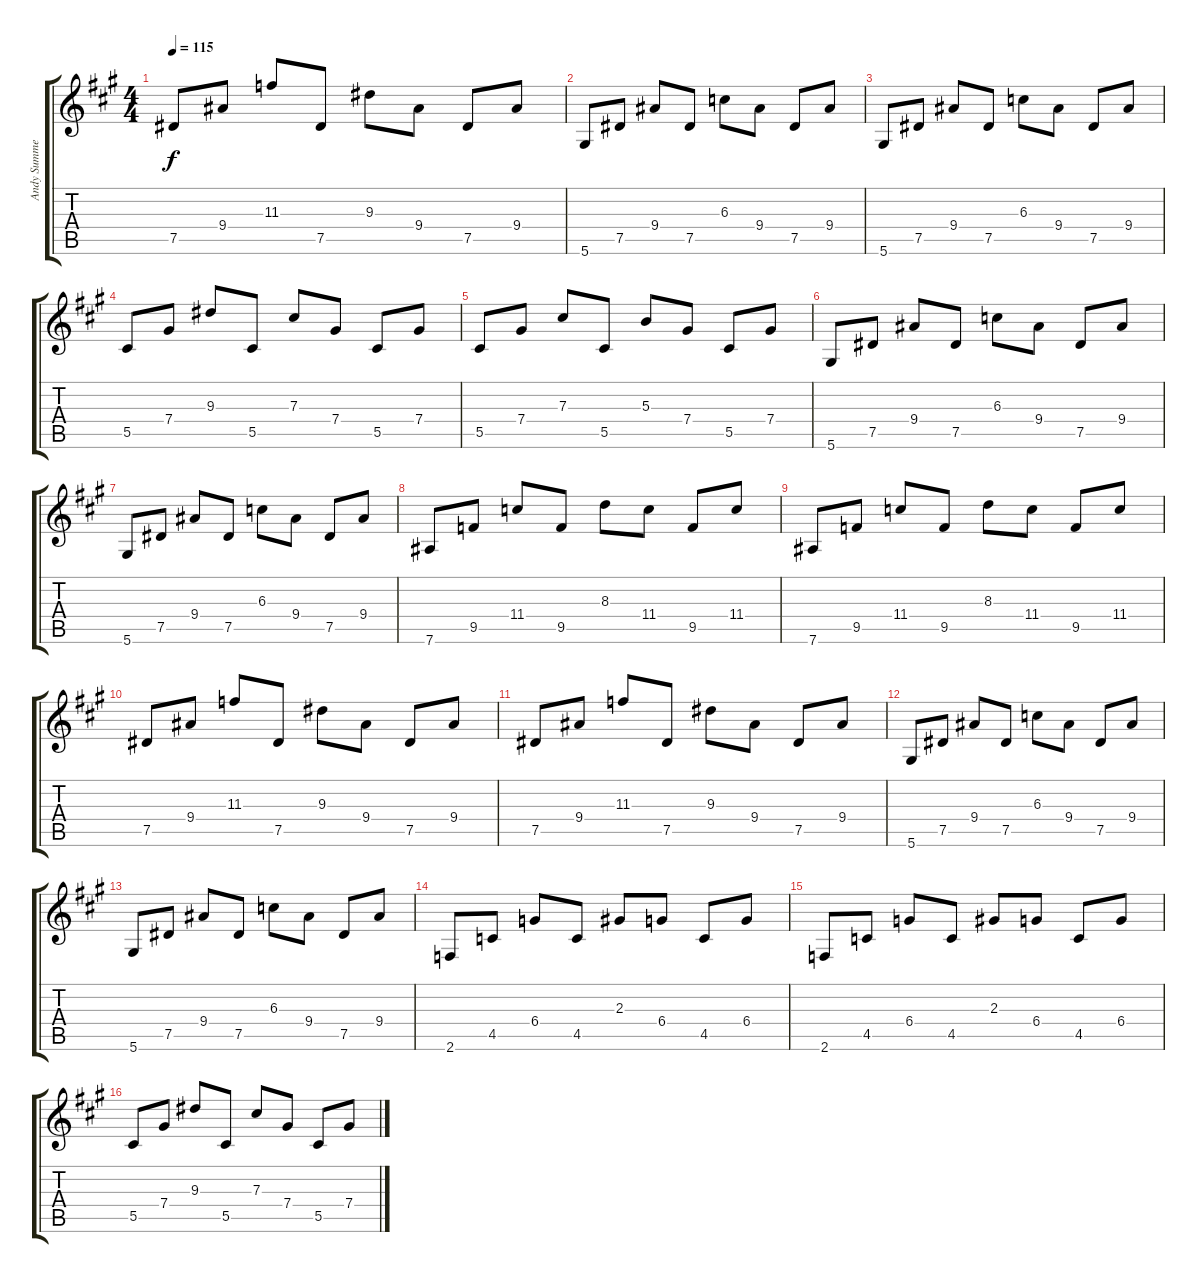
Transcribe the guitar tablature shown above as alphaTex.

\track ("Andy Summers (Chorus)" "Andy Summe") {instrument electricguitarclean}
\staff {score tabs}
\tuning (Eb4 Bb3 Gb3 Db3 Ab2 Eb2) {hide}
\ts (4 4)
\tempo 115
\clef g2
\ks a
7.5.8{dy f} 9.4.8 11.3.8 7.5.8 9.3.8 9.4.8 7.5.8 9.4.8 |
5.6.8 7.5.8 9.4.8 7.5.8 6.3.8 9.4.8 7.5.8 9.4.8 |
5.6.8 7.5.8 9.4.8 7.5.8 6.3.8 9.4.8 7.5.8 9.4.8 |
5.5.8 7.4.8 9.3.8 5.5.8 7.3.8 7.4.8 5.5.8 7.4.8 |
5.5.8 7.4.8 7.3.8 5.5.8 5.3.8 7.4.8 5.5.8 7.4.8 |
5.6.8 7.5.8 9.4.8 7.5.8 6.3.8 9.4.8 7.5.8 9.4.8 |
5.6.8 7.5.8 9.4.8 7.5.8 6.3.8 9.4.8 7.5.8 9.4.8 |
7.6.8 9.5.8 11.4.8 9.5.8 8.3.8 11.4.8 9.5.8 11.4.8 |
7.6.8 9.5.8 11.4.8 9.5.8 8.3.8 11.4.8 9.5.8 11.4.8 |
7.5.8 9.4.8 11.3.8 7.5.8 9.3.8 9.4.8 7.5.8 9.4.8 |
7.5.8 9.4.8 11.3.8 7.5.8 9.3.8 9.4.8 7.5.8 9.4.8 |
5.6.8 7.5.8 9.4.8 7.5.8 6.3.8 9.4.8 7.5.8 9.4.8 |
5.6.8 7.5.8 9.4.8 7.5.8 6.3.8 9.4.8 7.5.8 9.4.8 |
2.6.8 4.5.8 6.4.8 4.5.8 2.3.8 6.4.8 4.5.8 6.4.8 |
2.6.8 4.5.8 6.4.8 4.5.8 2.3.8 6.4.8 4.5.8 6.4.8 |
5.5.8 7.4.8 9.3.8 5.5.8 7.3.8 7.4.8 5.5.8 7.4.8
